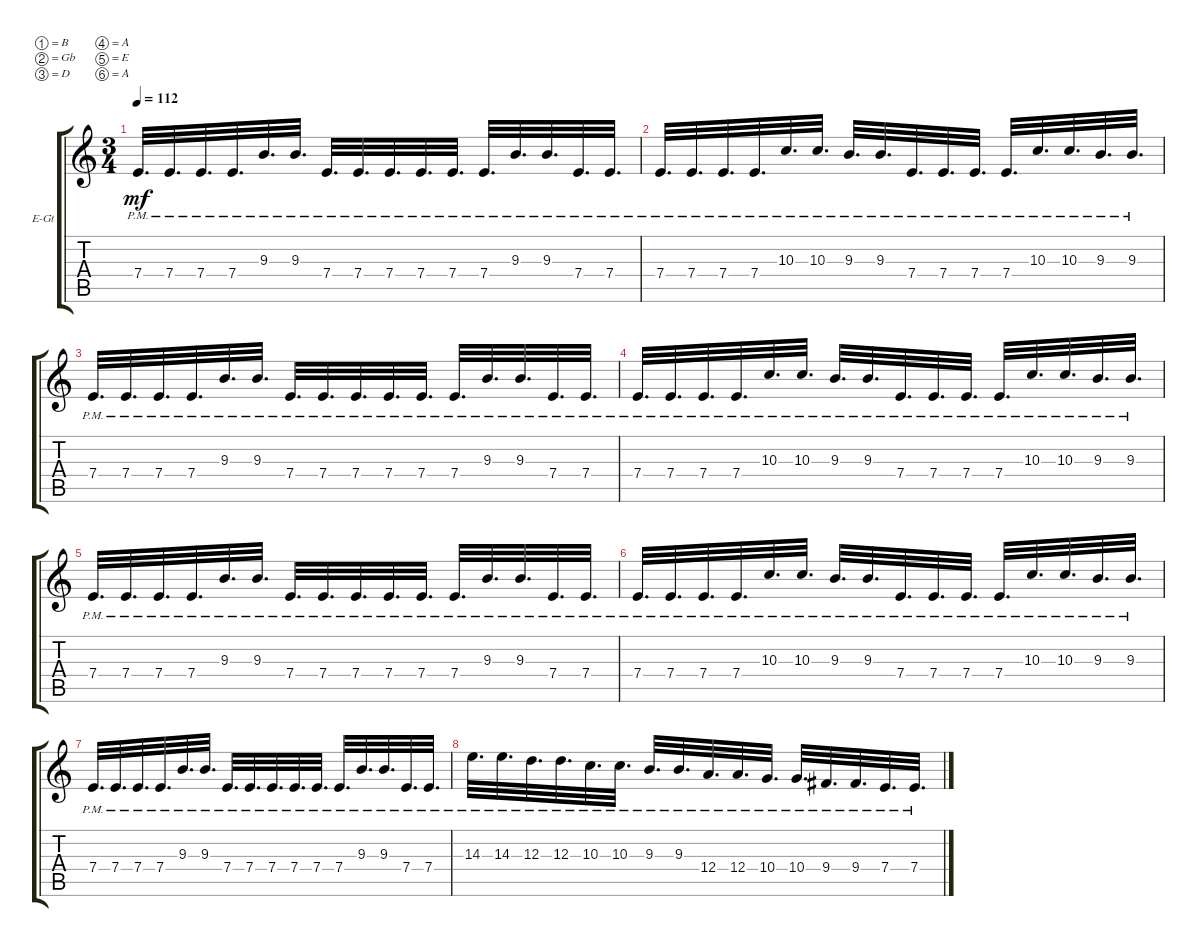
\bracketExtendMode groupsimilarinstruments
\firstSystemTrackNameOrientation horizontal
\otherSystemsTrackNameOrientation horizontal
\track ("Lead" "E-Gt") {instrument distortionguitar}
\staff {score tabs}
\tuning (B3 Gb3 D3 A2 E2 A1)
\ts (3 4)
\tempo 112
\clef g2
\ks c
7.4{pm}.32{d dy mf} 7.4{pm}.32{d} 7.4{pm}.32{d} 7.4{pm}.32{d} 9.3{pm}.32{d} 9.3{pm}.32{d} 7.4{pm}.32{d} 7.4{pm}.32{d} 7.4{pm}.32{d} 7.4{pm}.32{d} 7.4{pm}.32{d} 7.4{pm}.32{d} 9.3{pm}.32{d} 9.3{pm}.32{d} 7.4{pm}.32{d} 7.4{pm}.32{d} |
7.4{pm}.32{d} 7.4{pm}.32{d} 7.4{pm}.32{d} 7.4{pm}.32{d} 10.3{pm}.32{d} 10.3{pm}.32{d} 9.3{pm}.32{d} 9.3{pm}.32{d} 7.4{pm}.32{d} 7.4{pm}.32{d} 7.4{pm}.32{d} 7.4{pm}.32{d} 10.3{pm}.32{d} 10.3{pm}.32{d} 9.3{pm}.32{d} 9.3{pm}.32{d} |
7.4{pm}.32{d} 7.4{pm}.32{d} 7.4{pm}.32{d} 7.4{pm}.32{d} 9.3{pm}.32{d} 9.3{pm}.32{d} 7.4{pm}.32{d} 7.4{pm}.32{d} 7.4{pm}.32{d} 7.4{pm}.32{d} 7.4{pm}.32{d} 7.4{pm}.32{d} 9.3{pm}.32{d} 9.3{pm}.32{d} 7.4{pm}.32{d} 7.4{pm}.32{d} |
7.4{pm}.32{d} 7.4{pm}.32{d} 7.4{pm}.32{d} 7.4{pm}.32{d} 10.3{pm}.32{d} 10.3{pm}.32{d} 9.3{pm}.32{d} 9.3{pm}.32{d} 7.4{pm}.32{d} 7.4{pm}.32{d} 7.4{pm}.32{d} 7.4{pm}.32{d} 10.3{pm}.32{d} 10.3{pm}.32{d} 9.3{pm}.32{d} 9.3{pm}.32{d} |
7.4{pm}.32{d} 7.4{pm}.32{d} 7.4{pm}.32{d} 7.4{pm}.32{d} 9.3{pm}.32{d} 9.3{pm}.32{d} 7.4{pm}.32{d} 7.4{pm}.32{d} 7.4{pm}.32{d} 7.4{pm}.32{d} 7.4{pm}.32{d} 7.4{pm}.32{d} 9.3{pm}.32{d} 9.3{pm}.32{d} 7.4{pm}.32{d} 7.4{pm}.32{d} |
7.4{pm}.32{d} 7.4{pm}.32{d} 7.4{pm}.32{d} 7.4{pm}.32{d} 10.3{pm}.32{d} 10.3{pm}.32{d} 9.3{pm}.32{d} 9.3{pm}.32{d} 7.4{pm}.32{d} 7.4{pm}.32{d} 7.4{pm}.32{d} 7.4{pm}.32{d} 10.3{pm}.32{d} 10.3{pm}.32{d} 9.3{pm}.32{d} 9.3{pm}.32{d} |
7.4{pm}.32{d} 7.4{pm}.32{d} 7.4{pm}.32{d} 7.4{pm}.32{d} 9.3{pm}.32{d} 9.3{pm}.32{d} 7.4{pm}.32{d} 7.4{pm}.32{d} 7.4{pm}.32{d} 7.4{pm}.32{d} 7.4{pm}.32{d} 7.4{pm}.32{d} 9.3{pm}.32{d} 9.3{pm}.32{d} 7.4{pm}.32{d} 7.4{pm}.32{d} |
14.3{pm}.32{d} 14.3{pm}.32{d} 12.3{pm}.32{d} 12.3{pm}.32{d} 10.3{pm}.32{d} 10.3{pm}.32{d} 9.3{pm}.32{d} 9.3{pm}.32{d} 12.4{pm}.32{d} 12.4{pm}.32{d} 10.4{pm}.32{d} 10.4{pm}.32{d} 9.4{pm}.32{d} 9.4{pm}.32{d} 7.4{pm}.32{d} 7.4{pm}.32{d}
